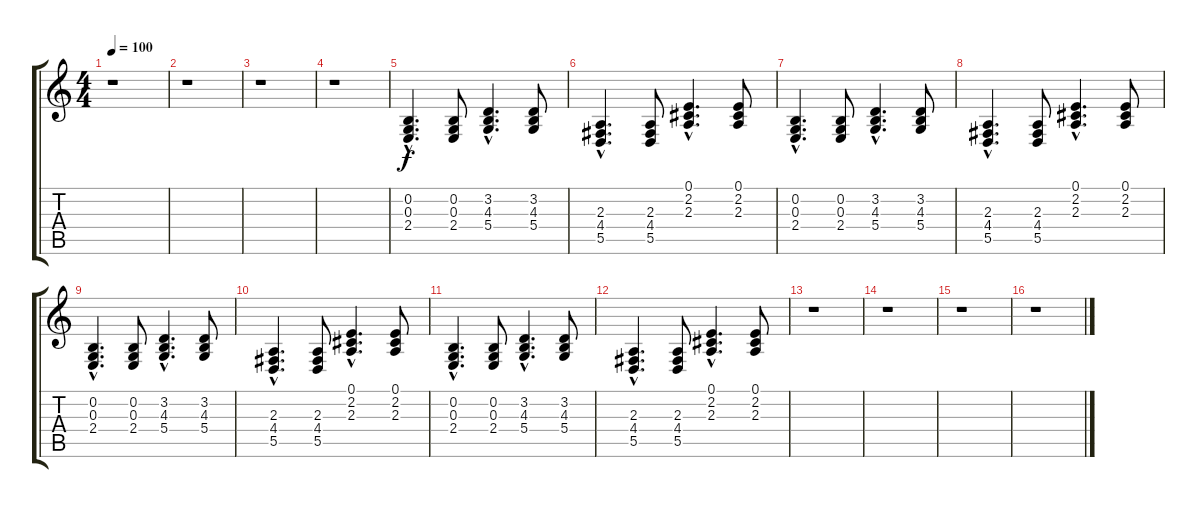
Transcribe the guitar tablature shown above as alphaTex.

\track "" {instrument electricpiano1}
\staff {score tabs}
\tuning (E4 B3 G3 D3 A2 E2) {hide}
\ts (4 4)
\tempo 100
\clef g2
\ks c
r.1{dy f} |
r.1 |
r.1 |
r.1 |
(0.2{hac} 0.3{hac} 2.4{hac}).4{d} (0.2 0.3 2.4).8 (3.2{hac} 4.3{hac} 5.4{hac}).4{d} (3.2 4.3 5.4).8 |
(2.3{hac} 4.4{hac} 5.5{hac}).4{d} (2.3 4.4 5.5).8 (0.1{hac} 2.2{hac} 2.3{hac}).4{d} (0.1 2.2 2.3).8 |
(0.2{hac} 0.3{hac} 2.4{hac}).4{d} (0.2 0.3 2.4).8 (3.2{hac} 4.3{hac} 5.4{hac}).4{d} (3.2 4.3 5.4).8 |
(2.3{hac} 4.4{hac} 5.5{hac}).4{d} (2.3 4.4 5.5).8 (0.1{hac} 2.2{hac} 2.3{hac}).4{d} (0.1 2.2 2.3).8 |
(0.2{hac} 0.3{hac} 2.4{hac}).4{d} (0.2 0.3 2.4).8 (3.2{hac} 4.3{hac} 5.4{hac}).4{d} (3.2 4.3 5.4).8 |
(2.3{hac} 4.4{hac} 5.5{hac}).4{d} (2.3 4.4 5.5).8 (0.1{hac} 2.2{hac} 2.3{hac}).4{d} (0.1 2.2 2.3).8 |
(0.2{hac} 0.3{hac} 2.4{hac}).4{d} (0.2 0.3 2.4).8 (3.2{hac} 4.3{hac} 5.4{hac}).4{d} (3.2 4.3 5.4).8 |
(2.3{hac} 4.4{hac} 5.5{hac}).4{d} (2.3 4.4 5.5).8 (0.1{hac} 2.2{hac} 2.3{hac}).4{d} (0.1 2.2 2.3).8 |
r.1 |
r.1 |
r.1 |
r.1
